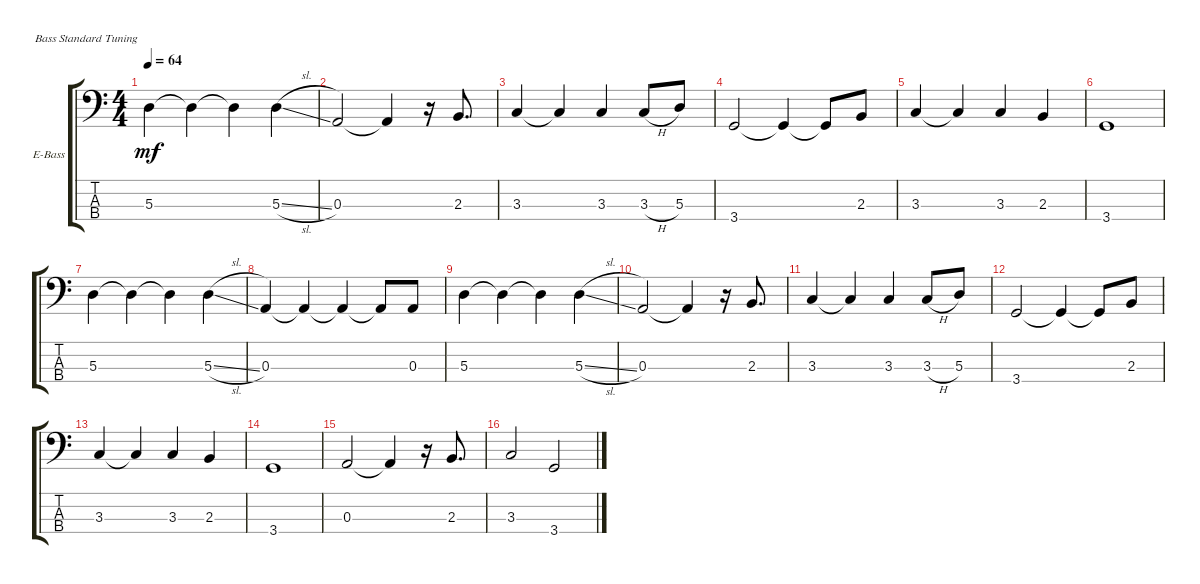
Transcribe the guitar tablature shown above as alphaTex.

\defaultSystemsLayout 4
\bracketExtendMode groupsimilarinstruments
\firstSystemTrackNameOrientation horizontal
\otherSystemsTrackNameOrientation horizontal
\track ("Electric Bass" "E-Bass") {instrument electricbassfinger}
\staff {score tabs}
\tuning (G2 D2 A1 E1)
\ts (4 4)
\tempo 64
\clef f4
\ks c
5.3.4{dy mf} 5.3{t}.4 5.3{t}.4 5.3{sl}.4 |
0.3.2 0.3{t}.4 r.16 2.3.8{d} |
3.3.4 3.3{t}.4 3.3.4 3.3{h}.8 5.3.8 |
3.4.2 3.4{t}.4 3.4{t}.8 2.3.8 |
3.3.4 3.3{t}.4 3.3.4 2.3.4 |
3.4.1 |
5.3.4 5.3{t}.4 5.3{t}.4 5.3{sl}.4 |
0.3.4 0.3{t}.4 0.3{t}.4 0.3{t}.8 0.3.8 |
5.3.4 5.3{t}.4 5.3{t}.4 5.3{sl}.4 |
0.3.2 0.3{t}.4 r.16 2.3.8{d} |
3.3.4 3.3{t}.4 3.3.4 3.3{h}.8 5.3.8 |
3.4.2 3.4{t}.4 3.4{t}.8 2.3.8 |
3.3.4 3.3{t}.4 3.3.4 2.3.4 |
3.4.1 |
0.3.2 0.3{t}.4 r.16 2.3.8{d} |
3.3.2 3.4.2
